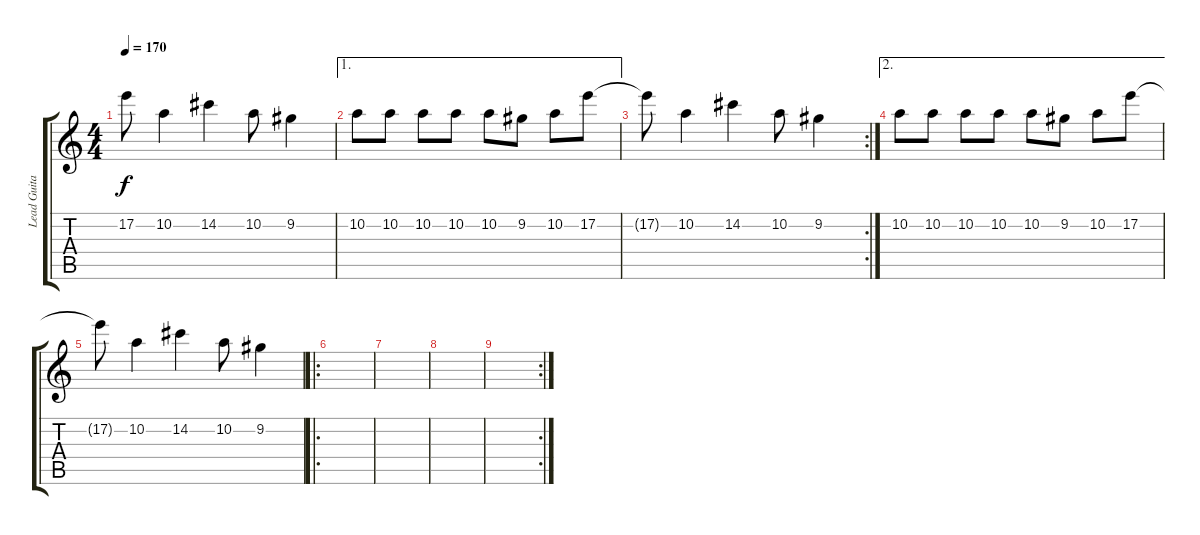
\track ("Lead Guitar" "Lead Guita") {instrument distortionguitar}
\staff {score tabs}
\tuning (E4 B3 G3 D3 A2 E2) {hide}
\ts (4 4)
\tempo 170
\clef g2
\ks c
17.2{t}.8{dy f} 10.2.4 14.2.4 10.2.8 9.2.4 |
\ae 1
10.2.8 10.2.8 10.2.8 10.2.8 10.2.8 9.2.8 10.2.8 17.2.8 |
\rc 2
17.2{t}.8 10.2.4 14.2.4 10.2.8 9.2.4 |
\ae 2
10.2.8 10.2.8 10.2.8 10.2.8 10.2.8 9.2.8 10.2.8 17.2.8 |
17.2{t}.8 10.2.4 14.2.4 10.2.8 9.2.4 |
\ro
|
|
|
\rc 2
